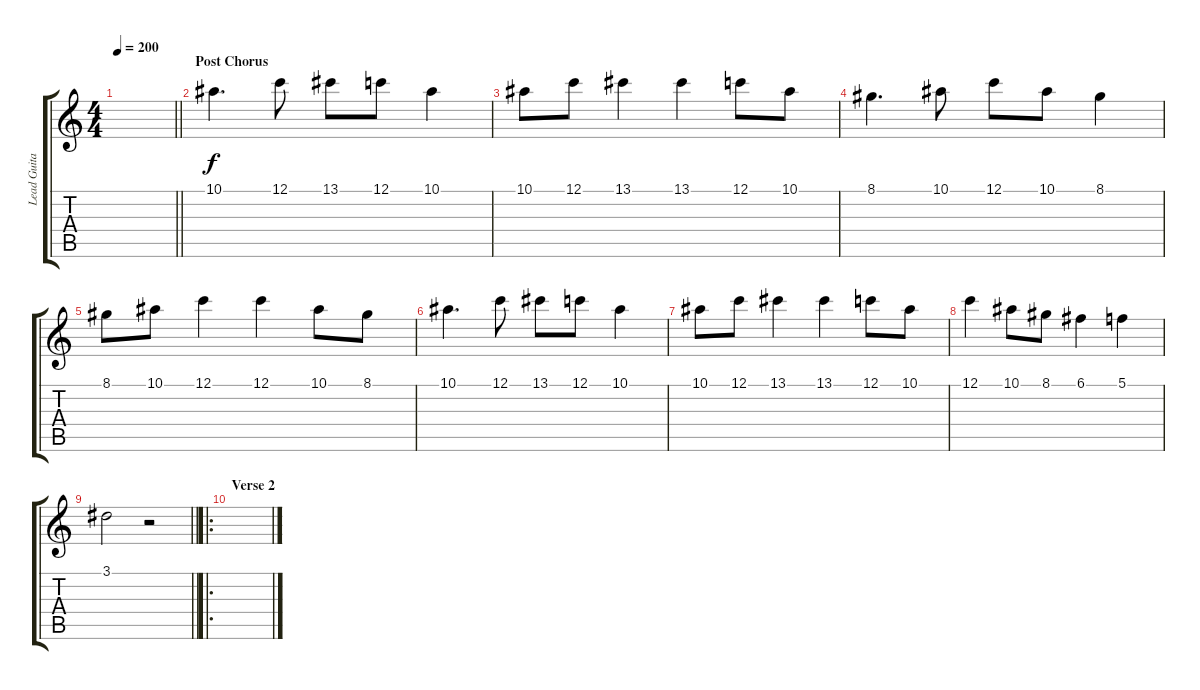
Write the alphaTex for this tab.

\track ("Lead Guitar" "Lead Guita") {instrument overdrivenguitar}
\staff {score tabs}
\tuning (C4 G3 Eb3 Bb2 F2 C2) {hide}
\ts (4 4)
\tempo 200
\clef g2
\barLineRight lightlight
\ks c
|
\section ("" "Post Chorus")
10.1.4{d} 12.1.8 13.1.8 12.1.8 10.1.4 |
10.1.8 12.1.8 13.1.4 13.1.4 12.1.8 10.1.8 |
8.1.4{d} 10.1.8 12.1.8 10.1.8 8.1.4 |
8.1.8 10.1.8 12.1.4 12.1.4 10.1.8 8.1.8 |
10.1.4{d} 12.1.8 13.1.8 12.1.8 10.1.4 |
10.1.8 12.1.8 13.1.4 13.1.4 12.1.8 10.1.8 |
12.1.4 10.1.8 8.1.8 6.1.4 5.1.4 |
\barLineRight lightlight
3.1.2 r.2 |
\ro
\section ("" "Verse 2")
